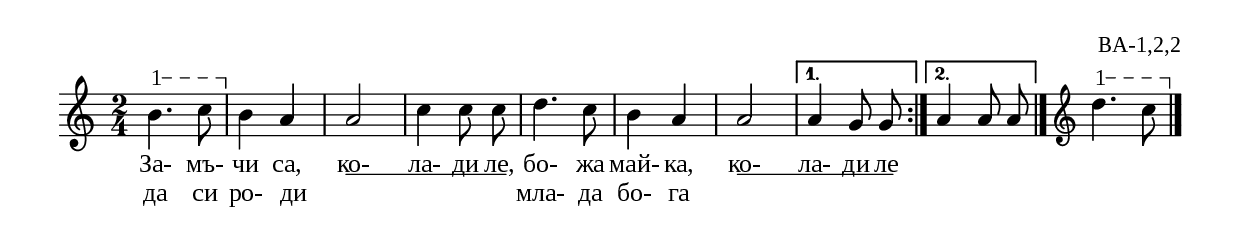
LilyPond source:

%{
ba_001_2_02
%}

\include "td-preamble.ly"

\score {
\relative c'' {
%\tempo 8 = 152
\time 2/4
\repeat volta 2 { 
\varA  
  b4.\startTextSpan c8\stopTextSpan | 
 b4 a | a2 | c4 c8 c\noBeam | d4. c8 | b4 a | a2 }
\alternative { { a4 g8 g\noBeam } { a4 a8 a\noBeam } }
 \bar "|." 
\endm
\varA  
  d4.\startTextSpan c8\stopTextSpan
 \bar "|."  
}
\addlyrics { За- мъ- чи са, 
ко- \startTextSpan ла- ди ле, \stopTextSpan бо- жа май- ка, 
ко- \startTextSpan ла- ди ле \stopTextSpan }
\addlyrics { да си ро- ди " " " " " " " " мла- да бо- га }
%
\layout {
  indent = #0
  line-width = 190\mm
  ragged-right=##f
\context {
      \Lyrics
      \consists "Text_spanner_engraver"
      \override TextSpanner #'direction = #DOWN
      \override TextSpanner #'style = #'line    
      \override TextSpanner #'outside-staff-priority = ##f
      \override TextSpanner #'padding = #0.2 % sets the distance of the line from the lyrics
      \override TextSpanner #'bound-details =
      #`((left . ((Y . 0)
                  (padding . 0)
                  (attach-dir . ,LEFT)))
         (left-broken . ((end-on-note . #t)))
         (right . ((Y . 0)
                   (padding . 0)
                   (attach-dir . ,RIGHT))))
    }

}
%
\midi { 
	\context {
		\Score tempoWholesPerMinute = #(ly:make-moment 152 8)
		}
	}
}
%
\header{
  opus = "ВА-1,2,2"
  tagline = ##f
}


